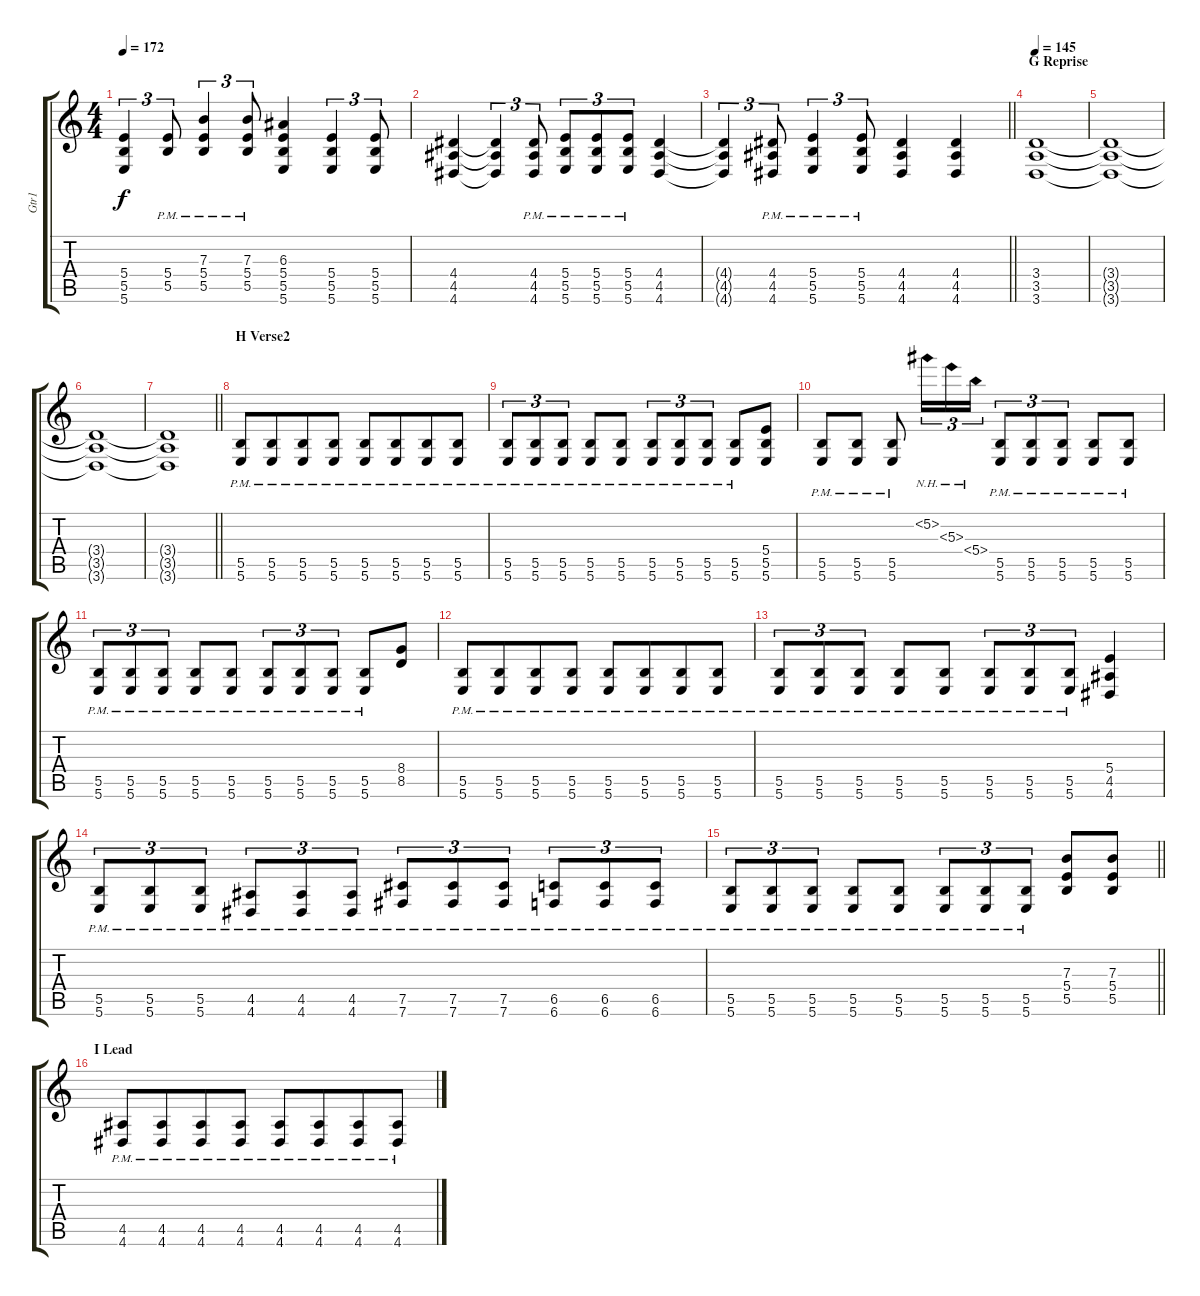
\track ("Gtr1" "Gtr1") {instrument distortionguitar}
\staff {score tabs}
\tuning (Db4 Ab3 E3 B2 Gb2 B1) {hide}
\ts (4 4)
\tempo 172
\clef g2
\ks c
(5.4{t} 5.5{t} 5.6{t}).4{tu (3 2) dy f} (5.4 5.5{pm}).8{tu (3 2)} (7.3 5.4 5.5{pm}).4{tu (3 2)} (7.3 5.4 5.5{pm}).8{tu (3 2)} (6.3 5.4 5.5 5.6).4 (5.4 5.5 5.6).4{tu (3 2)} (5.4 5.5 5.6).8{tu (3 2)} |
(4.4 4.5 4.6).4 (4.4{t} 4.5{t} 4.6{t}).4{tu (3 2)} (4.4{pm} 4.5{pm} 4.6{pm}).8{tu (3 2)} (5.4{pm} 5.5{pm} 5.6{pm}).8{tu (3 2)} (5.4{pm} 5.5{pm} 5.6{pm}).8{tu (3 2)} (5.4{pm} 5.5{pm} 5.6{pm}).8{tu (3 2)} (4.4 4.5 4.6).4 |
\barLineRight lightlight
(4.4{t} 4.5{t} 4.6{t}).4{tu (3 2)} (4.4{pm} 4.5{pm} 4.6{pm}).8{tu (3 2)} (5.4{pm} 5.5{pm} 5.6{pm}).4{tu (3 2)} (5.4{pm} 5.5{pm} 5.6{pm}).8{tu (3 2)} (4.4 4.5 4.6).4 (4.4 4.5 4.6).4 |
\section ("" "G Reprise")
\tempo 145
(3.4 3.5 3.6).1 |
(3.4{t} 3.5{t} 3.6{t}).1 |
(3.4{t} 3.5{t} 3.6{t}).1 |
\barLineRight lightlight
(3.4{t} 3.5{t} 3.6{t}).1 |
\section ("" "H Verse2")
(5.5 5.6{pm}).8 (5.5 5.6{pm}).8{beam merge} (5.5 5.6{pm}).8 (5.5 5.6{pm}).8 (5.5 5.6{pm}).8 (5.5 5.6{pm}).8{beam merge} (5.5 5.6{pm}).8 (5.5 5.6{pm}).8 |
(5.5 5.6{pm}).8{tu (3 2)} (5.5 5.6{pm}).8{tu (3 2)} (5.5 5.6{pm}).8{tu (3 2)} (5.5 5.6{pm}).8 (5.5 5.6{pm}).8 (5.5 5.6{pm}).8{tu (3 2)} (5.5 5.6{pm}).8{tu (3 2)} (5.5 5.6{pm}).8{tu (3 2)} (5.5 5.6{pm}).8 (5.4 5.5 5.6).8 |
(5.5 5.6{pm}).8 (5.5 5.6{pm}).8 (5.5 5.6{pm}).8 5.2{nh}.16{tu (3 2)} 5.3{nh}.16{tu (3 2)} 5.4{nh}.16{tu (3 2)} (5.5 5.6{pm}).8{tu (3 2)} (5.5 5.6{pm}).8{tu (3 2)} (5.5 5.6{pm}).8{tu (3 2)} (5.5 5.6{pm}).8 (5.5 5.6{pm}).8 |
(5.5 5.6{pm}).8{tu (3 2)} (5.5 5.6{pm}).8{tu (3 2)} (5.5 5.6{pm}).8{tu (3 2)} (5.5 5.6{pm}).8 (5.5 5.6{pm}).8 (5.5 5.6{pm}).8{tu (3 2)} (5.5 5.6{pm}).8{tu (3 2)} (5.5 5.6{pm}).8{tu (3 2)} (5.5 5.6{pm}).8 (8.4 8.5).8 |
(5.5 5.6{pm}).8 (5.5 5.6{pm}).8{beam merge} (5.5 5.6{pm}).8 (5.5 5.6{pm}).8 (5.5 5.6{pm}).8 (5.5 5.6{pm}).8{beam merge} (5.5 5.6{pm}).8 (5.5 5.6{pm}).8 |
(5.5 5.6{pm}).8{tu (3 2)} (5.5 5.6{pm}).8{tu (3 2)} (5.5 5.6{pm}).8{tu (3 2)} (5.5 5.6{pm}).8 (5.5 5.6{pm}).8 (5.5 5.6{pm}).8{tu (3 2)} (5.5 5.6{pm}).8{tu (3 2)} (5.5 5.6{pm}).8{tu (3 2)} (5.4 4.5 4.6).4 |
(5.5{pm} 5.6{pm}).8{tu (3 2)} (5.5{pm} 5.6{pm}).8{tu (3 2)} (5.5{pm} 5.6{pm}).8{tu (3 2)} (4.5{pm} 4.6{pm}).8{tu (3 2)} (4.5{pm} 4.6{pm}).8{tu (3 2)} (4.5{pm} 4.6{pm}).8{tu (3 2)} (7.5{pm} 7.6{pm}).8{tu (3 2)} (7.5{pm} 7.6{pm}).8{tu (3 2)} (7.5{pm} 7.6{pm}).8{tu (3 2)} (6.5{pm} 6.6{pm}).8{tu (3 2)} (6.5{pm} 6.6{pm}).8{tu (3 2)} (6.5{pm} 6.6{pm}).8{tu (3 2)} |
\barLineRight lightlight
(5.5{pm} 5.6{pm}).8{tu (3 2)} (5.5{pm} 5.6{pm}).8{tu (3 2)} (5.5{pm} 5.6{pm}).8{tu (3 2)} (5.5{pm} 5.6{pm}).8 (5.5{pm} 5.6{pm}).8 (5.5{pm} 5.6{pm}).8{tu (3 2)} (5.5{pm} 5.6{pm}).8{tu (3 2)} (5.5{pm} 5.6{pm}).8{tu (3 2)} (7.3 5.4 5.5).8 (7.3 5.4 5.5).8 |
\section ("" "I Lead")
(4.5{pm} 4.6{pm}).8 (4.5{pm} 4.6{pm}).8{beam merge} (4.5{pm} 4.6{pm}).8 (4.5{pm} 4.6{pm}).8 (4.5{pm} 4.6{pm}).8 (4.5{pm} 4.6{pm}).8{beam merge} (4.5{pm} 4.6{pm}).8 (4.5{pm} 4.6{pm}).8
